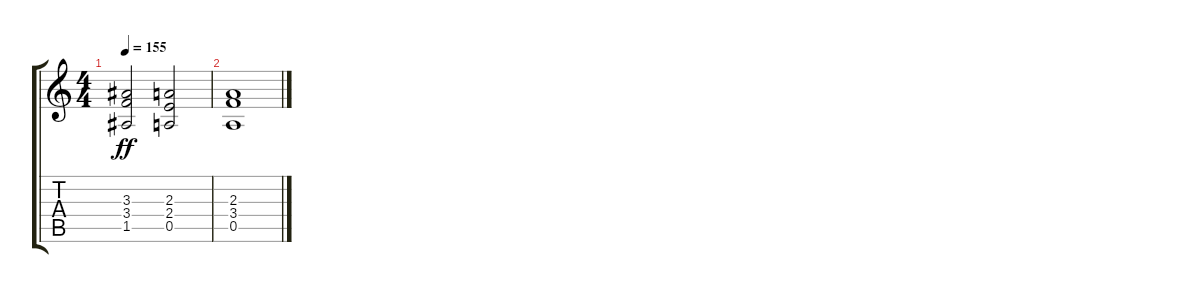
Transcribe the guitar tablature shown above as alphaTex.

\track "" {instrument distortionguitar}
\staff {score tabs}
\tuning (E4 B3 G3 D3 A2 E2) {hide}
\ts (4 4)
\tempo 155
\clef g2
\ks c
(3.3 3.4 1.5).2{dy ff} (2.3 2.4 0.5).2 |
(2.3 3.4 0.5).1
